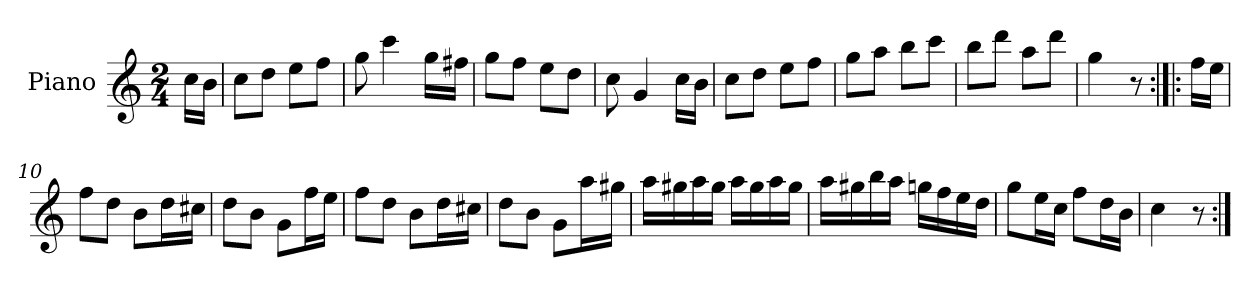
**kern
*part1
*staff1
*I"Piano
*I'Pno.
*clefG2
*k[]
*M2/4
=
16cc\LL
16b\JJ
=1
8cc\L
8dd\J
8ee\L
8ff\J
=2
8gg\
4ccc\
16gg\LL
16ff#X\JJ
=3
8gg\L
8ff\J
8ee\L
8dd\J
=4
8cc\
4g/
16cc\LL
16b\JJ
=5
8cc\L
8dd\J
8ee\L
8ff\J
=6
8gg\L
8aa\J
8bb\L
8ccc\J
=7
8bb\L
8ddd\J
8aa\L
8ddd\J
=8
4gg\
8r
=9:|!|:
16ff\LL
16ee\JJ
=10
8ff\L
8dd\J
8b\L
16dd\L
16cc#X\JJ
=11
8dd\L
8b\J
8g\L
16ff\L
16ee\JJ
=12
8ff\L
8dd\J
8b\L
16dd\L
16cc#X\JJ
=13
8dd\L
8b\J
8g\L
16aa\L
16gg#X\JJ
=14
16aa\LL
16gg#X\
16aa\
16gg#\JJ
16aa\LL
16gg#\
16aa\
16gg#\JJ
=15
16aa\LL
16gg#X\
16bb\
16aa\JJ
16ggn\LL
16ff\
16ee\
16dd\JJ
=16
8gg\L
16ee\L
16cc\JJ
8ff\L
16dd\L
16b\JJ
=17
4cc\
8r
=:|!
*-
